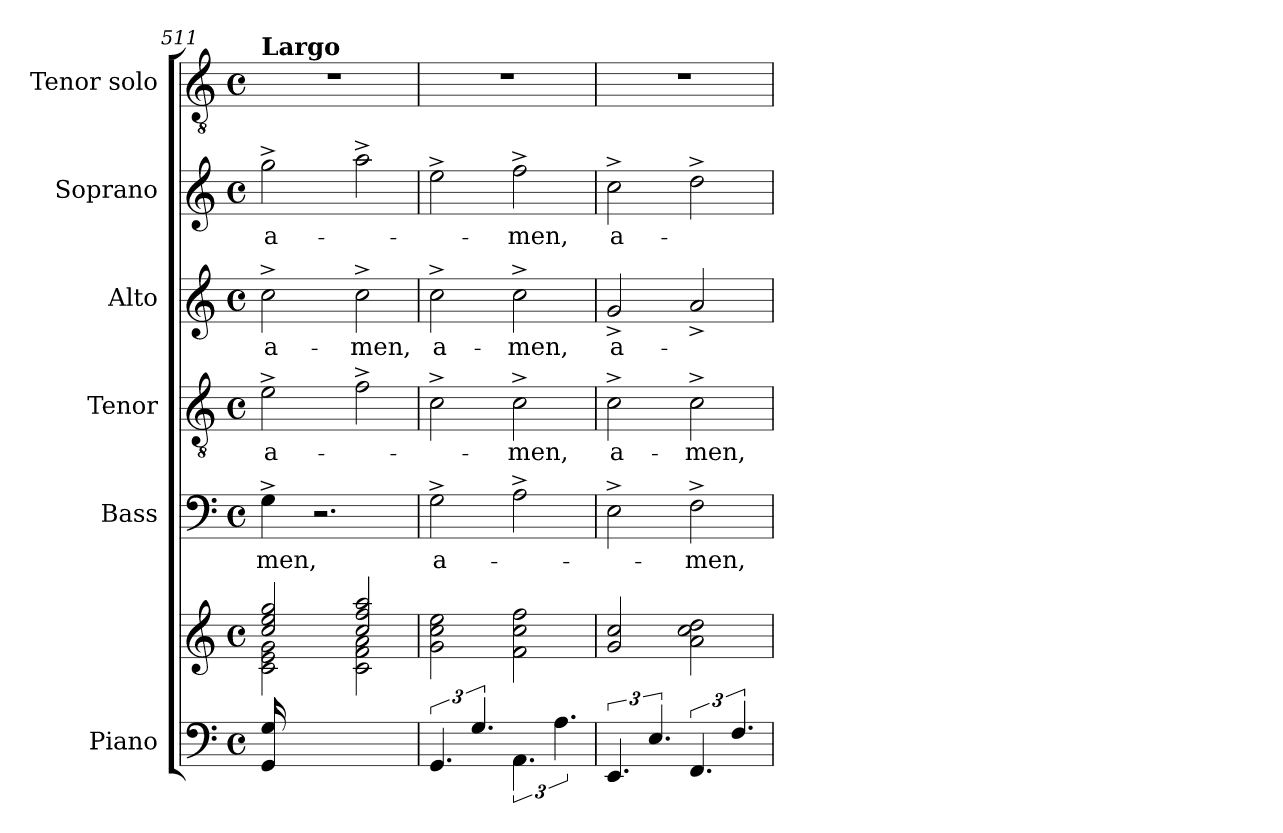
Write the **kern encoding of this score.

**kern	**kern	**kern	**text	**kern	**text	**kern	**text	**kern	**text	**kern
*part6	*part6	*part5	*part5	*part4	*part4	*part3	*part3	*part2	*part2	*part1
*staff7	*staff6	*staff5	*staff5	*staff4	*staff4	*staff3	*staff3	*staff2	*staff2	*staff1
*I"Piano	*	*I"Bass	*	*I"Tenor	*	*I"Alto	*	*I"Soprano	*	*I"Tenor solo
*I'Pno.	*	*I'B.	*	*I'T.	*	*I'A.	*	*I'S.	*	*I'T.s
*clefF4	*clefG2	*clefF4	*	*clefGv2	*	*clefG2	*	*clefG2	*	*clefGv2
*k[]	*k[]	*k[]	*	*k[]	*	*k[]	*	*k[]	*	*k[]
*M4/4	*M4/4	*M4/4	*	*M4/4	*	*M4/4	*	*M4/4	*	*M4/4
*met(c)	*met(c)	*met(c)	*	*met(c)	*	*met(c)	*	*met(c)	*	*met(c)
=511	=511	=511	=511	=511	=511	=511	=511	=511	=511	=511
*	*^	*	*	*	*	*	*	*	*	*
!	!	!	!	!	!	!	!	!	!	!	!LO:TX:a:B:t=Largo
!	!	!	!	!LO:LY:b	!	!LO:LY:b	!	!LO:LY:b	!	!LO:LY:b	!
16GG/ 16G/	2cc/ 2ee/ 2gg/	2c\ 2e\ 2g\	4G^\	-men,	2e^\	a-	2cc^\	a-	2gg^\	a-	1r
8.ryy	.	.	.	.	.	.	.	.	.	.	.
2.ryy	.	.	2.r	.	.	.	.	.	.	.	.
!	!	!	!	!	!	!	!	!LO:LY:b	!	!	!
.	2cc/ 2ff/ 2aa/	2c\ 2f\ 2a\	.	.	2f^\	.	2cc^\	-men,	2aa^\	.	.
=512	=512	=512	=512	=512	=512	=512	=512	=512	=512	=512	=512
!	!	!	!	!LO:LY:b	!	!	!	!LO:LY:b	!	!	!
*	*v	*v	*	*	*	*	*	*	*	*	*
6.GG/	2g\ 2cc\ 2ee\	2G^\	a-	2c^\	.	2cc^\	a-	2ee^\	.	1r
6.G/	.	.	.	.	.	.	.	.	.	.
!	!	!	!	!	!LO:LY:b	!	!LO:LY:b	!	!LO:LY:b	!
6.AA\	2f\ 2cc\ 2ff\	2A^\	.	2c^\	-men,	2cc^\	-men,	2ff^\	-men,	.
6.A\	.	.	.	.	.	.	.	.	.	.
=513	=513	=513	=513	=513	=513	=513	=513	=513	=513	=513
!	!	!	!	!	!LO:LY:b	!	!LO:LY:b	!	!LO:LY:b	!
6.EE/	2g/ 2cc/	2E^\	.	2c^\	a-	2g^/	a-	2cc^\	a-	1r
6.E/	.	.	.	.	.	.	.	.	.	.
!	!	!	!LO:LY:b	!	!LO:LY:b	!	!	!	!	!
6.FF/	2a\ 2cc\ 2dd\	2F^\	-men,	2c^\	-men,	2a^/	.	2dd^\	.	.
6.F/	.	.	.	.	.	.	.	.	.	.
=	=	=	=	=	=	=	=	=	=	=
*-	*-	*-	*-	*-	*-	*-	*-	*-	*-	*-
